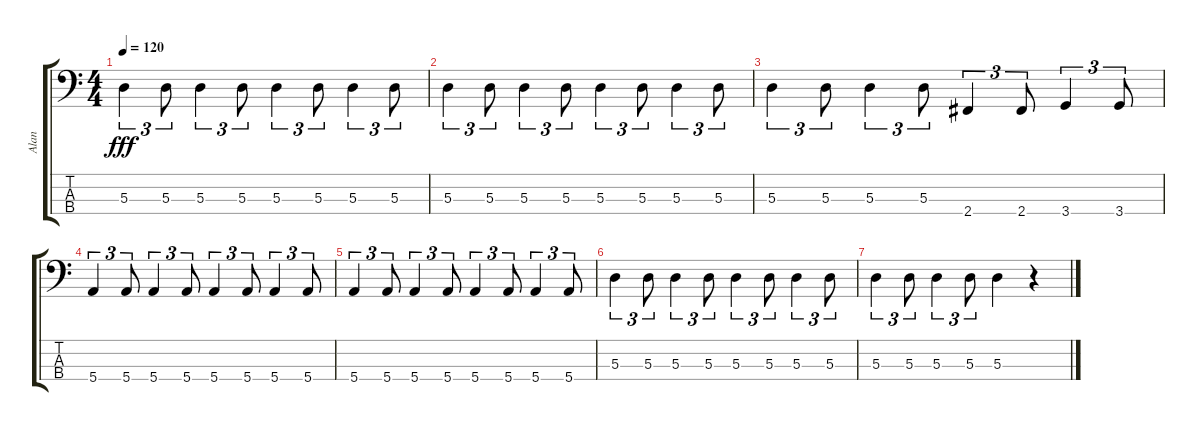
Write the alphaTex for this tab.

\track ("Alan" "Alan") {instrument electricbasspick}
\staff {score tabs}
\tuning (G2 D2 A1 E1) {hide}
\ts (4 4)
\tempo 120
\clef f4
\ks c
5.3.4{tu (3 2) dy fff} 5.3.8{tu (3 2)} 5.3.4{tu (3 2)} 5.3.8{tu (3 2)} 5.3.4{tu (3 2)} 5.3.8{tu (3 2)} 5.3.4{tu (3 2)} 5.3.8{tu (3 2)} |
5.3.4{tu (3 2)} 5.3.8{tu (3 2)} 5.3.4{tu (3 2)} 5.3.8{tu (3 2)} 5.3.4{tu (3 2)} 5.3.8{tu (3 2)} 5.3.4{tu (3 2)} 5.3.8{tu (3 2)} |
5.3.4{tu (3 2)} 5.3.8{tu (3 2)} 5.3.4{tu (3 2)} 5.3.8{tu (3 2)} 2.4.4{tu (3 2)} 2.4.8{tu (3 2)} 3.4.4{tu (3 2)} 3.4.8{tu (3 2)} |
5.4.4{tu (3 2)} 5.4.8{tu (3 2)} 5.4.4{tu (3 2)} 5.4.8{tu (3 2)} 5.4.4{tu (3 2)} 5.4.8{tu (3 2)} 5.4.4{tu (3 2)} 5.4.8{tu (3 2)} |
5.4.4{tu (3 2)} 5.4.8{tu (3 2)} 5.4.4{tu (3 2)} 5.4.8{tu (3 2)} 5.4.4{tu (3 2)} 5.4.8{tu (3 2)} 5.4.4{tu (3 2)} 5.4.8{tu (3 2)} |
5.3.4{tu (3 2)} 5.3.8{tu (3 2)} 5.3.4{tu (3 2)} 5.3.8{tu (3 2)} 5.3.4{tu (3 2)} 5.3.8{tu (3 2)} 5.3.4{tu (3 2)} 5.3.8{tu (3 2)} |
5.3.4{tu (3 2)} 5.3.8{tu (3 2)} 5.3.4{tu (3 2)} 5.3.8{tu (3 2)} 5.3.4 r.4
